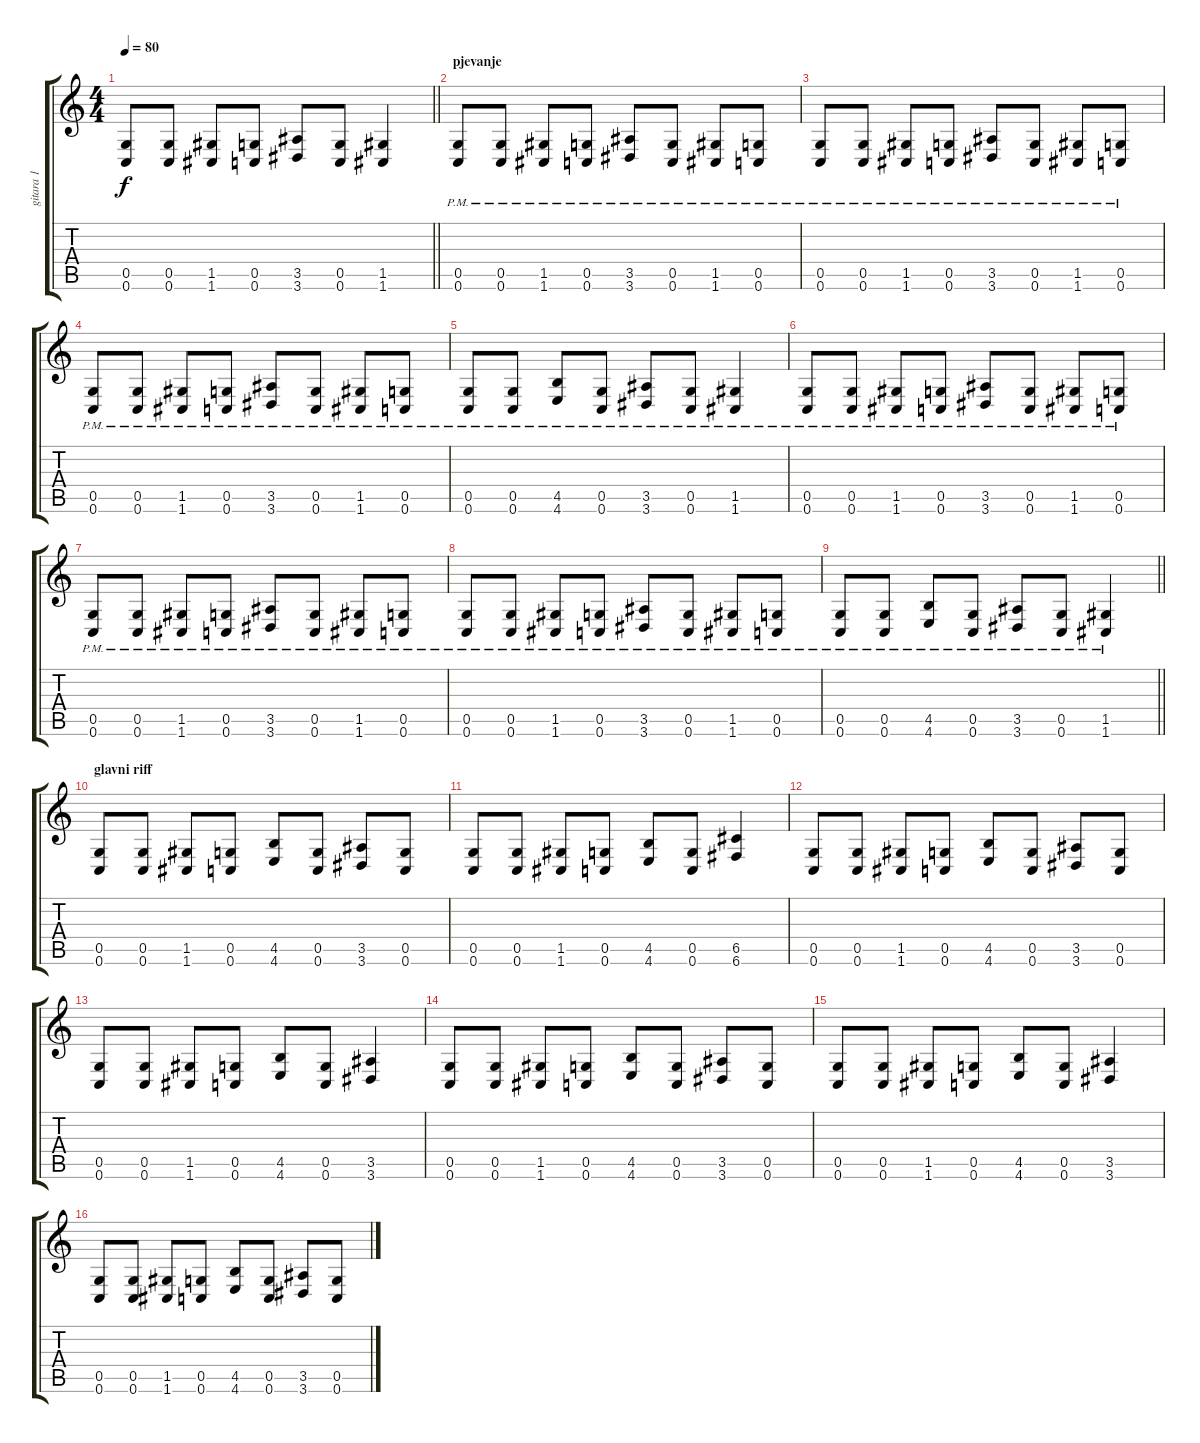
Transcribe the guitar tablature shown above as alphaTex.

\track ("gitara 1" "gitara 1") {instrument distortionguitar}
\staff {score tabs}
\tuning (D4 A3 F3 C3 G2 C2) {hide}
\ts (4 4)
\tempo 80
\clef g2
\barLineRight lightlight
\ks c
(0.5 0.6).8{dy f} (0.5 0.6).8 (1.5 1.6).8 (0.5 0.6).8 (3.5 3.6).8 (0.5 0.6).8 (1.5 1.6).4 |
\section ("" "pjevanje")
(0.5{pm} 0.6{pm}).8 (0.5{pm} 0.6{pm}).8 (1.5{pm} 1.6{pm}).8 (0.5{pm} 0.6{pm}).8 (3.5{pm} 3.6{pm}).8 (0.5{pm} 0.6{pm}).8 (1.5{pm} 1.6{pm}).8 (0.5{pm} 0.6{pm}).8 |
(0.5{pm} 0.6{pm}).8 (0.5{pm} 0.6{pm}).8 (1.5{pm} 1.6{pm}).8 (0.5{pm} 0.6{pm}).8 (3.5{pm} 3.6{pm}).8 (0.5{pm} 0.6{pm}).8 (1.5{pm} 1.6{pm}).8 (0.5{pm} 0.6{pm}).8 |
(0.5{pm} 0.6{pm}).8 (0.5{pm} 0.6{pm}).8 (1.5{pm} 1.6{pm}).8 (0.5{pm} 0.6{pm}).8 (3.5{pm} 3.6{pm}).8 (0.5{pm} 0.6{pm}).8 (1.5{pm} 1.6{pm}).8 (0.5{pm} 0.6{pm}).8 |
(0.5{pm} 0.6{pm}).8 (0.5{pm} 0.6{pm}).8 (4.5{pm} 4.6{pm}).8 (0.5{pm} 0.6{pm}).8 (3.5{pm} 3.6{pm}).8 (0.5{pm} 0.6{pm}).8 (1.5{pm} 1.6{pm}).4 |
(0.5{pm} 0.6{pm}).8 (0.5{pm} 0.6{pm}).8 (1.5{pm} 1.6{pm}).8 (0.5{pm} 0.6{pm}).8 (3.5{pm} 3.6{pm}).8 (0.5{pm} 0.6{pm}).8 (1.5{pm} 1.6{pm}).8 (0.5{pm} 0.6{pm}).8 |
(0.5{pm} 0.6{pm}).8 (0.5{pm} 0.6{pm}).8 (1.5{pm} 1.6{pm}).8 (0.5{pm} 0.6{pm}).8 (3.5{pm} 3.6{pm}).8 (0.5{pm} 0.6{pm}).8 (1.5{pm} 1.6{pm}).8 (0.5{pm} 0.6{pm}).8 |
(0.5{pm} 0.6{pm}).8 (0.5{pm} 0.6{pm}).8 (1.5{pm} 1.6{pm}).8 (0.5{pm} 0.6{pm}).8 (3.5{pm} 3.6{pm}).8 (0.5{pm} 0.6{pm}).8 (1.5{pm} 1.6{pm}).8 (0.5{pm} 0.6{pm}).8 |
\barLineRight lightlight
(0.5{pm} 0.6{pm}).8 (0.5{pm} 0.6{pm}).8 (4.5{pm} 4.6{pm}).8 (0.5{pm} 0.6{pm}).8 (3.5{pm} 3.6{pm}).8 (0.5{pm} 0.6{pm}).8 (1.5{pm} 1.6{pm}).4 |
\section ("" "glavni riff")
(0.5 0.6).8 (0.5 0.6).8 (1.5 1.6).8 (0.5 0.6).8 (4.5 4.6).8 (0.5 0.6).8 (3.5 3.6).8 (0.5 0.6).8 |
(0.5 0.6).8 (0.5 0.6).8 (1.5 1.6).8 (0.5 0.6).8 (4.5 4.6).8 (0.5 0.6).8 (6.5 6.6).4 |
(0.5 0.6).8 (0.5 0.6).8 (1.5 1.6).8 (0.5 0.6).8 (4.5 4.6).8 (0.5 0.6).8 (3.5 3.6).8 (0.5 0.6).8 |
(0.5 0.6).8 (0.5 0.6).8 (1.5 1.6).8 (0.5 0.6).8 (4.5 4.6).8 (0.5 0.6).8 (3.5 3.6).4 |
(0.5 0.6).8 (0.5 0.6).8 (1.5 1.6).8 (0.5 0.6).8 (4.5 4.6).8 (0.5 0.6).8 (3.5 3.6).8 (0.5 0.6).8 |
(0.5 0.6).8 (0.5 0.6).8 (1.5 1.6).8 (0.5 0.6).8 (4.5 4.6).8 (0.5 0.6).8 (3.5 3.6).4 |
(0.5 0.6).8 (0.5 0.6).8 (1.5 1.6).8 (0.5 0.6).8 (4.5 4.6).8 (0.5 0.6).8 (3.5 3.6).8 (0.5 0.6).8
